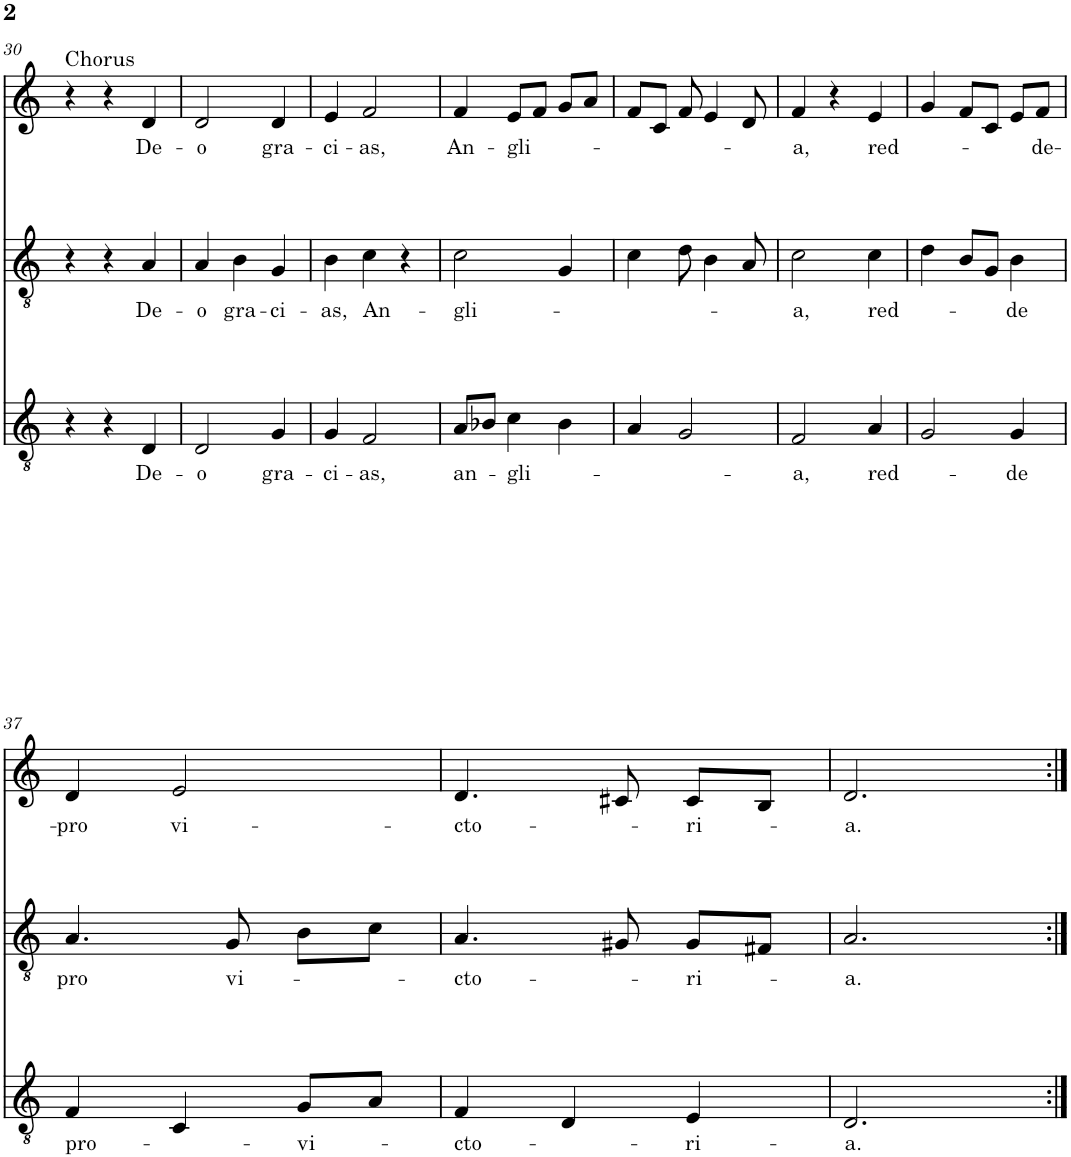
**kern	**text	**kern	**text	**kern	**text
*part3	*part3	*part2	*part2	*part1	*part1
*staff3	*staff3	*staff2	*staff2	*staff1	*staff1
*I"Voice	*	*I"Voice	*	*I"Voice	*
!!LO:PB:g=z
*clefGv2	*	*clefGv2	*	*clefG2	*
*k[]	*	*k[]	*	*k[]	*
*M3/4	*	*M3/4	*	*M3/4	*
=30	=30	=30	=30	=30	=30
!	!	!	!	!LO:TX:a:t=Chorus	!
4r	.	4r	.	4r	.
4r	.	4r	.	4r	.
!	!LO:LY:b	!	!LO:LY:b	!	!LO:LY:b
4D/	De-	4A/	De-	4d/	De-
=31	=31	=31	=31	=31	=31
!	!LO:LY:b	!	!LO:LY:b	!	!LO:LY:b
2D/	-o	4A/	-o	2d/	-o
!	!	!	!LO:LY:b	!	!
.	.	4B\	gra-	.	.
!	!LO:LY:b	!	!LO:LY:b	!	!LO:LY:b
4G/	gra-	4G/	-ci-	4d/	gra-
=32	=32	=32	=32	=32	=32
!	!LO:LY:b	!	!LO:LY:b	!	!LO:LY:b
4G/	-ci-	4B\	-as,	4e/	-ci-
!	!LO:LY:b	!	!LO:LY:b	!	!LO:LY:b
2F/	-as,	4c\	An-	2f/	-as,
.	.	4r	.	.	.
=33	=33	=33	=33	=33	=33
!	!LO:LY:b	!	!LO:LY:b	!	!LO:LY:b
8A/L	an-	2c\	-gli-	4f/	An-
8B-X/J	.	.	.	.	.
!	!LO:LY:b	!	!	!	!LO:LY:b
4c\	-gli-	.	.	8e/L	-gli-
.	.	.	.	8f/J	.
4B-\	.	4G/	.	8g/L	.
.	.	.	.	8a/J	.
=34	=34	=34	=34	=34	=34
4A/	.	4c\	.	8f/L	.
.	.	.	.	8c/J	.
2G/	.	8d\	.	8f/	.
.	.	4B\	.	4e/	.
.	.	8A/	.	8d/	.
=35	=35	=35	=35	=35	=35
!	!LO:LY:b	!	!LO:LY:b	!	!LO:LY:b
2F/	-a,	2c\	-a,	4f/	-a,
.	.	.	.	4r	.
!	!LO:LY:b	!	!LO:LY:b	!	!LO:LY:b
4A/	red-	4c\	red-	4e/	red-
=36	=36	=36	=36	=36	=36
2G/	.	4d\	.	4g/	.
.	.	8B/L	.	8f/L	.
.	.	8G/J	.	8c/J	.
!	!LO:LY:b	!	!LO:LY:b	!	!
4G/	-de	4B\	-de	8e/L	.
!	!	!	!	!	!LO:LY:b
.	.	.	.	8f/J	-de-
!!LO:LB:g=z
=37	=37	=37	=37	=37	=37
!	!LO:LY:b	!	!LO:LY:b	!	!LO:LY:b
4F/	pro-	4.A/	pro	4d/	-pro
!	!	!	!	!	!LO:LY:b
4C/	.	.	.	2e/	vi-
!	!	!	!LO:LY:b	!	!
.	.	8G/	vi-	.	.
!	!LO:LY:b	!	!	!	!
8G/L	-vi-	8B\L	.	.	.
8A/J	.	8c\J	.	.	.
=38	=38	=38	=38	=38	=38
!	!LO:LY:b	!	!LO:LY:b	!	!LO:LY:b
4F/	-cto-	4.A/	-cto-	4.d/	-cto-
4D/	.	.	.	.	.
.	.	8G#X/	.	8c#X/	.
!	!LO:LY:b	!	!LO:LY:b	!	!LO:LY:b
4E/	-ri-	8G#/L	-ri-	8c#/L	-ri-
.	.	8F#X/J	.	8B/J	.
=39	=39	=39	=39	=39	=39
!	!LO:LY:b	!	!LO:LY:b	!	!LO:LY:b
2.D/	-a.	2.A/	-a.	2.d/	-a.
=:|!	=:|!	=:|!	=:|!	=:|!	=:|!
*-	*-	*-	*-	*-	*-
